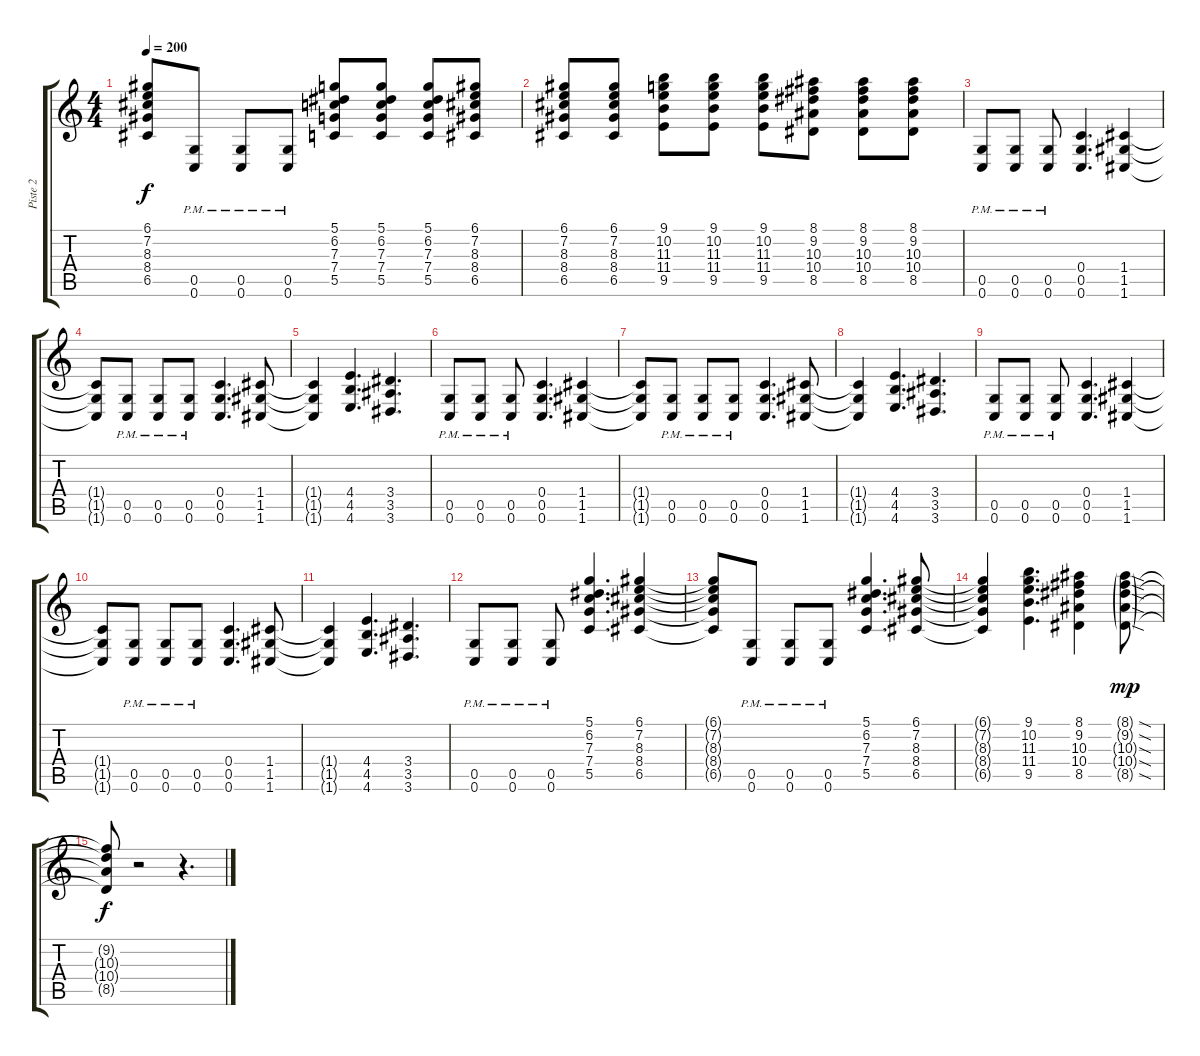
\track ("Piste 2" "Piste 2") {instrument distortionguitar}
\staff {score tabs}
\tuning (D4 A3 F3 C3 G2 C2) {hide}
\ts (4 4)
\tempo 200
\clef g2
\ks c
(6.1 7.2 8.3 8.4 6.5).8{dy f} (0.5{pm} 0.6{pm}).8 (0.5{pm} 0.6{pm}).8 (0.5{pm} 0.6{pm}).8 (5.1 6.2 7.3 7.4 5.5).8 (5.1 6.2 7.3 7.4 5.5).8 (5.1 6.2 7.3 7.4 5.5).8 (6.1 7.2 8.3 8.4 6.5).8 |
(6.1 7.2 8.3 8.4 6.5).8 (6.1 7.2 8.3 8.4 6.5).8 (9.1 10.2 11.3 11.4 9.5).8 (9.1 10.2 11.3 11.4 9.5).8 (9.1 10.2 11.3 11.4 9.5).8 (8.1 9.2 10.3 10.4 8.5).8 (8.1 9.2 10.3 10.4 8.5).8 (8.1 9.2 10.3 10.4 8.5).8 |
(0.5{pm} 0.6{pm}).8 (0.5{pm} 0.6{pm}).8 (0.5{pm} 0.6{pm}).8 (0.4 0.5 0.6).4{d} (1.4 1.5 1.6).4 |
(1.4{t} 1.5{t} 1.6{t}).8 (0.5{pm} 0.6{pm}).8 (0.5{pm} 0.6{pm}).8 (0.5{pm} 0.6{pm}).8 (0.4 0.5 0.6).4{d} (1.4 1.5 1.6).8 |
(1.4{t} 1.5{t} 1.6{t}).4 (4.4 4.5 4.6).4{d} (3.4 3.5 3.6).4{d} |
(0.5{pm} 0.6{pm}).8 (0.5{pm} 0.6{pm}).8 (0.5{pm} 0.6{pm}).8 (0.4 0.5 0.6).4{d} (1.4 1.5 1.6).4 |
(1.4{t} 1.5{t} 1.6{t}).8 (0.5{pm} 0.6{pm}).8 (0.5{pm} 0.6{pm}).8 (0.5{pm} 0.6{pm}).8 (0.4 0.5 0.6).4{d} (1.4 1.5 1.6).8 |
(1.4{t} 1.5{t} 1.6{t}).4 (4.4 4.5 4.6).4{d} (3.4 3.5 3.6).4{d} |
(0.5{pm} 0.6{pm}).8 (0.5{pm} 0.6{pm}).8 (0.5{pm} 0.6{pm}).8 (0.4 0.5 0.6).4{d} (1.4 1.5 1.6).4 |
(1.4{t} 1.5{t} 1.6{t}).8 (0.5{pm} 0.6{pm}).8 (0.5{pm} 0.6{pm}).8 (0.5{pm} 0.6{pm}).8 (0.4 0.5 0.6).4{d} (1.4 1.5 1.6).8 |
(1.4{t} 1.5{t} 1.6{t}).4 (4.4 4.5 4.6).4{d} (3.4 3.5 3.6).4{d} |
(0.5{pm} 0.6{pm}).8 (0.5{pm} 0.6{pm}).8 (0.5{pm} 0.6{pm}).8 (5.1 6.2 7.3 7.4 5.5).4{d} (6.1 7.2 8.3 8.4 6.5).4 |
(6.1{t} 7.2{t} 8.3{t} 8.4{t} 6.5{t}).8 (0.5{pm} 0.6{pm}).8 (0.5{pm} 0.6{pm}).8 (0.5{pm} 0.6{pm}).8 (5.1 6.2 7.3 7.4 5.5).4{d} (6.1 7.2 8.3 8.4 6.5).8 |
(6.1{t} 7.2{t} 8.3{t} 8.4{t} 6.5{t}).4 (9.1 10.2 11.3 11.4 9.5).4{d} (8.1 9.2 10.3 10.4 8.5).4 (8.1{sod g} 9.2{sod g} 10.3{sod g} 10.4{sod g} 8.5{sod g}).8{dy mp} |
(9.2{t} 10.3{t} 10.4{t} 8.5{t}).8{dy f} r.2 r.4{d}
